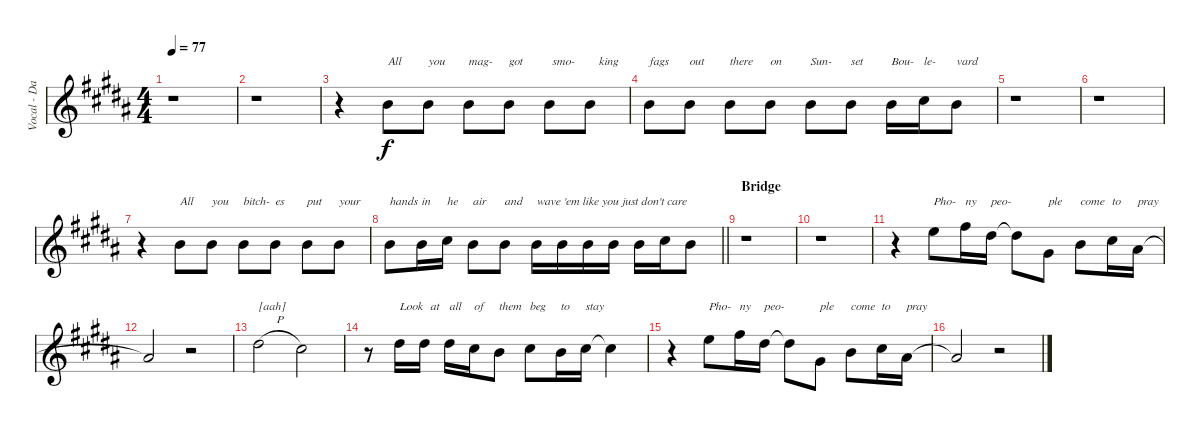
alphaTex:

\track ("Vocal - Daron" "Vocal - Da") {instrument tuba}
\staff {score}
\tuning (D4 Bb3 Gb3 Db3 Ab2 Eb2) {hide}
\ts (4 4)
\tempo 77
\clef g2
\ks g#minor
r.1{dy f} |
r.1 |
r.4 9.1.8{txt "All"} 9.1.8{txt "you"} 9.1.8{txt "mag-"} 9.1.8{txt "got"} 9.1.8{txt " smo-"} 9.1.8{txt "   king"} |
9.1.8{txt "fags"} 9.1.8{txt "out"} 9.1.8{txt "there"} 9.1.8{txt "on"} 9.1.8{txt "Sun-"} 9.1.8{txt "set"} 9.1.16{txt "Bou-"} 11.1.16{txt "le-"} 9.1.8{txt "vard"} |
r.1 |
r.1 |
r.4 9.1.8{txt "All"} 9.1.8{txt "you"} 9.1.8{txt "bitch-"} 9.1.8{txt "es"} 9.1.8{txt "put"} 9.1.8{txt "your"} |
\barLineRight lightlight
9.1.8{txt "hands"} 9.1.16{txt "in"} 11.1.16{txt "he"} 9.1.8{txt "air"} 9.1.8{txt "and"} 9.1.16{txt "wave 'em like you just don't care"} 9.1.16 9.1.16 9.1.16 9.1.16 11.1.16 9.1.8 |
\section ("" "Bridge")
r.1 |
r.1 |
r.4 14.1.8{txt "Pho-"} 16.1.16{txt "ny"} 17.2.16{txt "peo-"} 17.2{t}.8 14.3.8{txt "ple"} 13.2.8{txt "come"} 15.2.16{txt "to"} 12.2.16{txt "pray"} |
12.2{t}.2 r.2 |
13.1{h}.2{txt "[aah]"} 11.1.2 |
r.8 13.1.16{txt "Look"} 13.1.16{txt "  at"} 13.1.16{txt "all"} 11.1.16{txt "of"} 13.2.8{txt "them"} 11.1.8{txt "beg"} 13.2.16{txt "to"} 11.1.16{txt "stay"} 11.1{t}.4 |
r.4 14.1.8{txt "Pho-"} 16.1.16{txt "ny"} 17.2.16{txt "peo-"} 17.2{t}.8 14.3.8{txt "ple"} 13.2.8{txt "come"} 15.2.16{txt "to"} 12.2.16{txt "pray"} |
12.2{t}.2 r.2
